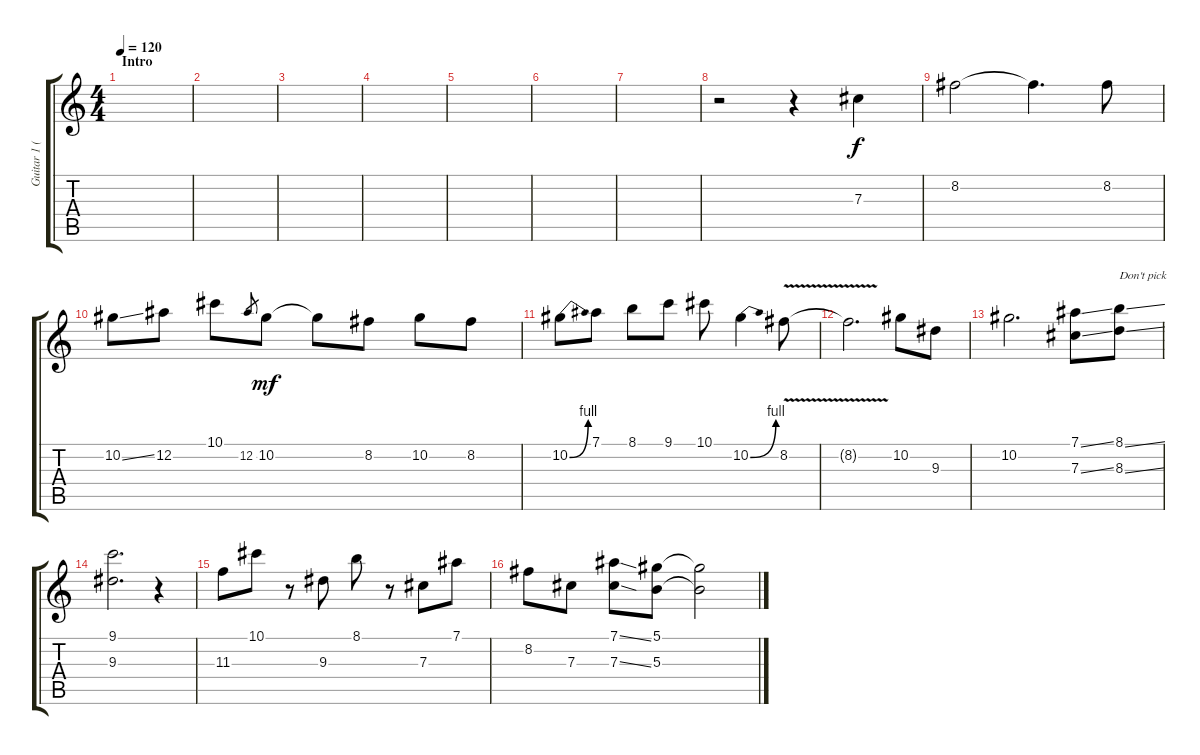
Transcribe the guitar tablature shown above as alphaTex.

\track ("Guitar 1 (Slash)" "Guitar 1 (") {instrument acousticguitarsteel}
\staff {score tabs}
\tuning (Eb4 Bb3 Gb3 Db3 Ab2 Eb2) {hide}
\ts (4 4)
\section ("" "Intro")
\tempo 120
\clef g2
\ks c
|
|
|
|
|
|
|
r.2 r.4 7.3.4 |
8.2.2 8.2{t}.4{d} 8.2.8 |
10.2{ss}.8 12.2.8 10.1.8 12.2.8{gr dy f} 10.2.8{dy mf} 10.2{t}.8 8.2.8 10.2.8 8.2.8 |
10.2{be (bend 0 0 60 4)}.8 7.1.8 8.1.8 9.1.8 10.1.8 10.2{be (bend 0 0 60 4)}.4 8.2{v}.8 |
8.2{t}.2{d} 10.2.8 9.3.8 |
10.2.2{d} (7.1{ss} 7.3{ss}).8 (8.1{ss} 8.3{ss}).8{txt "Don't pick"} |
(9.1 9.3).2{d} r.4 |
11.3.8 10.1.8 r.8 9.3.8 8.1.8 r.8 7.3.8 7.1.8 |
8.2.8 7.3.8 (7.1{ss} 7.3{ss}).8 (5.1 5.3).8 (5.1{t} 5.3{t}).2
